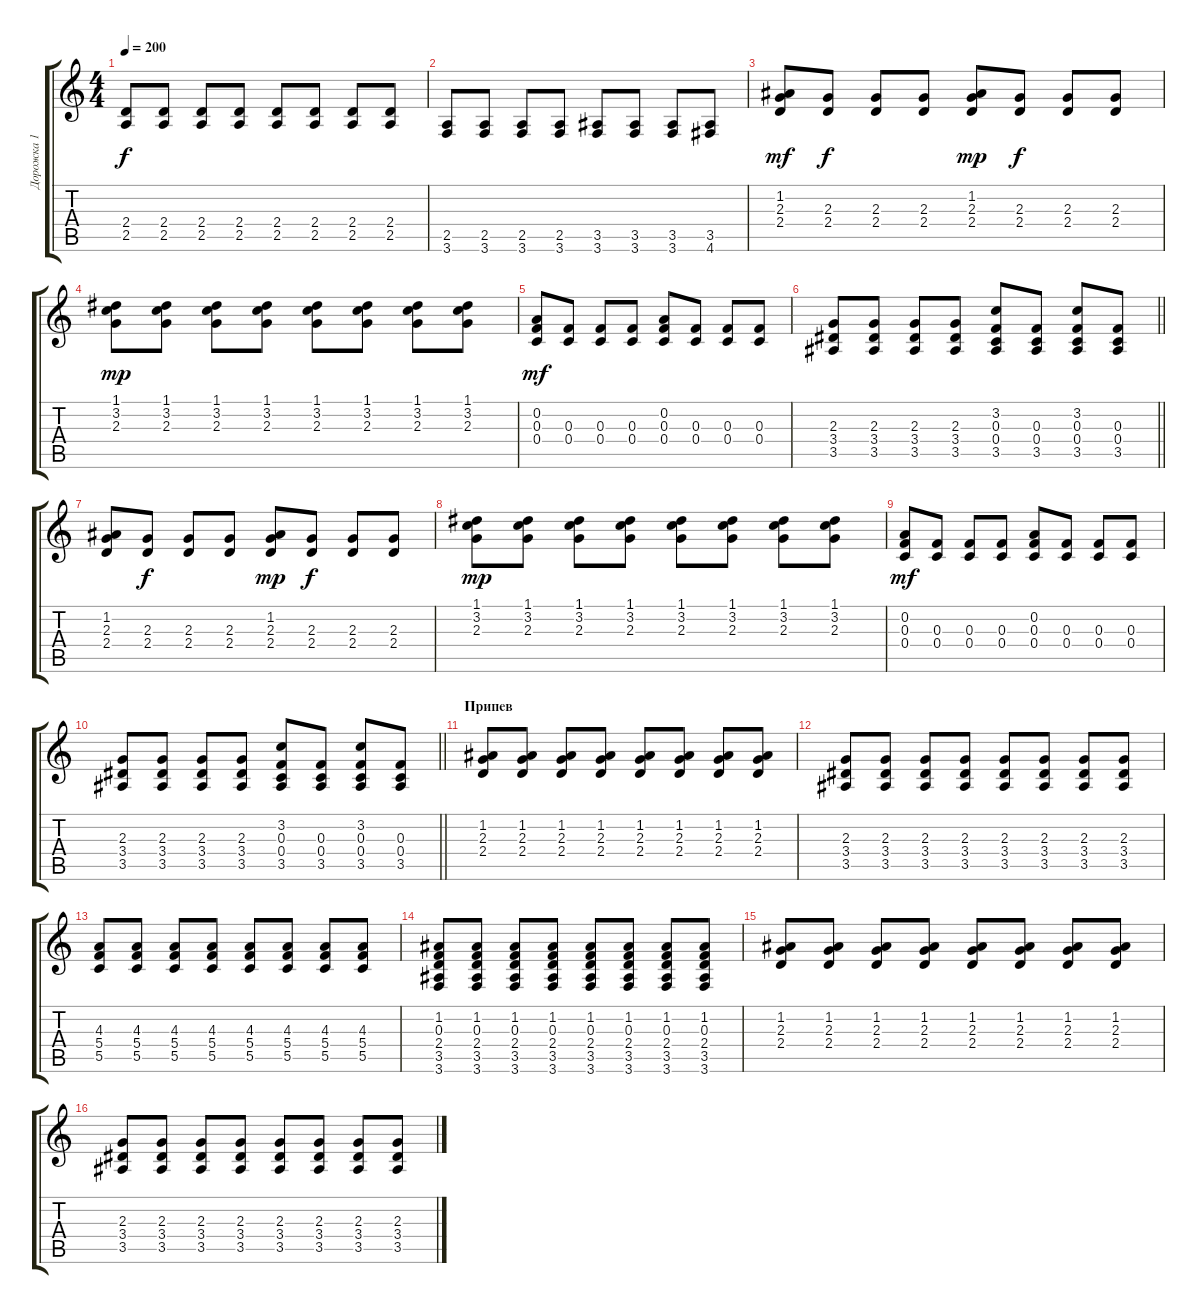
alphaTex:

\track ("Дорожка 1" "Дорожка 1") {instrument distortionguitar}
\staff {score tabs}
\tuning (D4 A3 F3 C3 G2 D2) {hide}
\ts (4 4)
\tempo 200
\clef g2
\ks c
(2.4 2.5).8{dy f} (2.4 2.5).8 (2.4 2.5).8 (2.4 2.5).8 (2.4 2.5).8 (2.4 2.5).8 (2.4 2.5).8 (2.4 2.5).8 |
(2.5 3.6).8 (2.5 3.6).8 (2.5 3.6).8 (2.5 3.6).8 (3.5 3.6).8 (3.5 3.6).8 (3.5 3.6).8 (3.5 4.6).8 |
(1.2 2.3 2.4).8{dy mf} (2.3 2.4).8{dy f} (2.3 2.4).8 (2.3 2.4).8 (1.2 2.3 2.4).8{dy mp} (2.3 2.4).8{dy f} (2.3 2.4).8 (2.3 2.4).8 |
(1.1 3.2 2.3).8{dy mp} (1.1 3.2 2.3).8 (1.1 3.2 2.3).8 (1.1 3.2 2.3).8 (1.1 3.2 2.3).8 (1.1 3.2 2.3).8 (1.1 3.2 2.3).8 (1.1 3.2 2.3).8 |
(0.2 0.3 0.4).8{dy mf} (0.3 0.4).8 (0.3 0.4).8 (0.3 0.4).8 (0.2 0.3 0.4).8 (0.3 0.4).8 (0.3 0.4).8 (0.3 0.4).8 |
\barLineRight lightlight
(2.3 3.4 3.5).8 (2.3 3.4 3.5).8 (2.3 3.4 3.5).8 (2.3 3.4 3.5).8 (3.2 0.3 0.4 3.5).8 (0.3 0.4 3.5).8 (3.2 0.3 0.4 3.5).8 (0.3 0.4 3.5).8 |
(1.2 2.3 2.4).8 (2.3 2.4).8{dy f} (2.3 2.4).8 (2.3 2.4).8 (1.2 2.3 2.4).8{dy mp} (2.3 2.4).8{dy f} (2.3 2.4).8 (2.3 2.4).8 |
(1.1 3.2 2.3).8{dy mp} (1.1 3.2 2.3).8 (1.1 3.2 2.3).8 (1.1 3.2 2.3).8 (1.1 3.2 2.3).8 (1.1 3.2 2.3).8 (1.1 3.2 2.3).8 (1.1 3.2 2.3).8 |
(0.2 0.3 0.4).8{dy mf} (0.3 0.4).8 (0.3 0.4).8 (0.3 0.4).8 (0.2 0.3 0.4).8 (0.3 0.4).8 (0.3 0.4).8 (0.3 0.4).8 |
\barLineRight lightlight
(2.3 3.4 3.5).8 (2.3 3.4 3.5).8 (2.3 3.4 3.5).8 (2.3 3.4 3.5).8 (3.2 0.3 0.4 3.5).8 (0.3 0.4 3.5).8 (3.2 0.3 0.4 3.5).8 (0.3 0.4 3.5).8 |
\section ("" "Припев")
(1.2 2.3 2.4).8 (1.2 2.3 2.4).8 (1.2 2.3 2.4).8 (1.2 2.3 2.4).8 (1.2 2.3 2.4).8 (1.2 2.3 2.4).8 (1.2 2.3 2.4).8 (1.2 2.3 2.4).8 |
(2.3 3.4 3.5).8 (2.3 3.4 3.5).8 (2.3 3.4 3.5).8 (2.3 3.4 3.5).8 (2.3 3.4 3.5).8 (2.3 3.4 3.5).8 (2.3 3.4 3.5).8 (2.3 3.4 3.5).8 |
(4.3 5.4 5.5).8 (4.3 5.4 5.5).8 (4.3 5.4 5.5).8 (4.3 5.4 5.5).8 (4.3 5.4 5.5).8 (4.3 5.4 5.5).8 (4.3 5.4 5.5).8 (4.3 5.4 5.5).8 |
(1.2 0.3 2.4 3.5 3.6).8 (1.2 0.3 2.4 3.5 3.6).8 (1.2 0.3 2.4 3.5 3.6).8 (1.2 0.3 2.4 3.5 3.6).8 (1.2 0.3 2.4 3.5 3.6).8 (1.2 0.3 2.4 3.5 3.6).8 (1.2 0.3 2.4 3.5 3.6).8 (1.2 0.3 2.4 3.5 3.6).8 |
(1.2 2.3 2.4).8 (1.2 2.3 2.4).8 (1.2 2.3 2.4).8 (1.2 2.3 2.4).8 (1.2 2.3 2.4).8 (1.2 2.3 2.4).8 (1.2 2.3 2.4).8 (1.2 2.3 2.4).8 |
(2.3 3.4 3.5).8 (2.3 3.4 3.5).8 (2.3 3.4 3.5).8 (2.3 3.4 3.5).8 (2.3 3.4 3.5).8 (2.3 3.4 3.5).8 (2.3 3.4 3.5).8 (2.3 3.4 3.5).8
